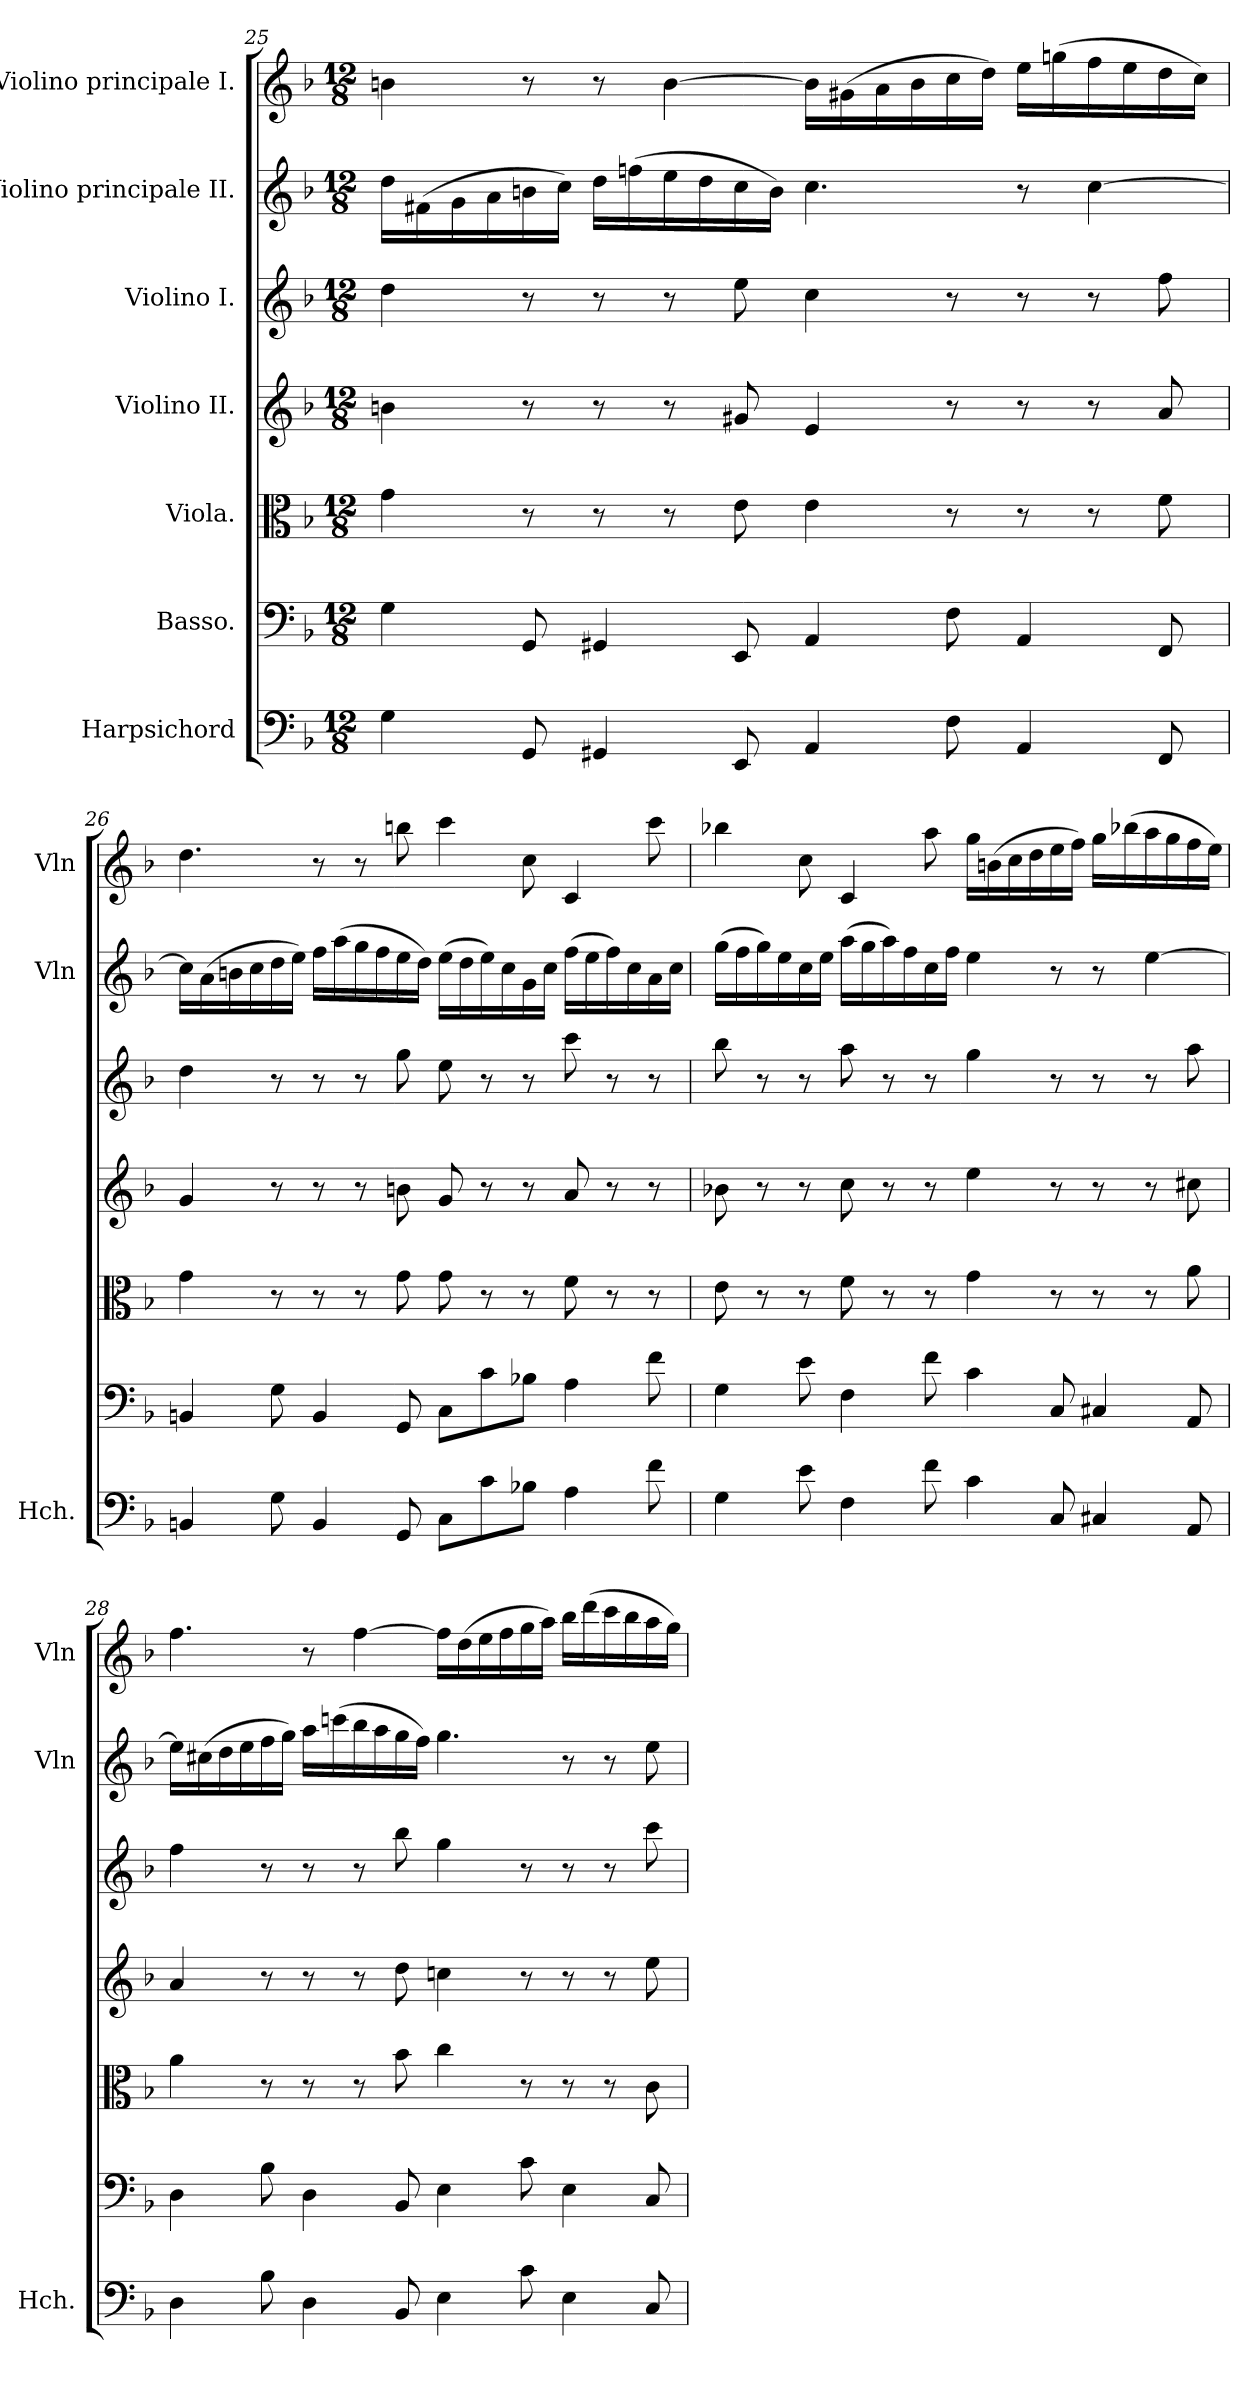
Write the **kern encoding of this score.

**kern	**kern	**kern	**kern	**kern	**kern	**kern
*part7	*part6	*part5	*part4	*part3	*part2	*part1
*staff7	*staff6	*staff5	*staff4	*staff3	*staff2	*staff1
*I"Harpsichord	*I"Basso.	*I"Viola.	*I"Violino II.	*I"Violino I.	*I"Violino principale II.	*I"Violino principale I.
*I'Hch.	*	*	*	*	*I'Vln	*I'Vln
*clefF4	*clefF4	*clefC3	*clefG2	*clefG2	*clefG2	*clefG2
*k[b-]	*k[b-]	*k[b-]	*k[b-]	*k[b-]	*k[b-]	*k[b-]
*M12/8	*M12/8	*M12/8	*M12/8	*M12/8	*M12/8	*M12/8
=25	=25	=25	=25	=25	=25	=25
4G\	4G\	4g\	4bn\	4dd\	16dd\LL	4bn\
.	.	.	.	.	(16f#X\	.
.	.	.	.	.	16g\	.
.	.	.	.	.	16a\	.
8GG/	8GG/	8r	8r	8r	16bn\	8r
.	.	.	.	.	16cc\JJ)	.
4GG#X/	4GG#X/	8r	8r	8r	16dd\LL	8r
.	.	.	.	.	(16ffn\	.
.	.	8r	8r	8r	16ee\	[4b\
.	.	.	.	.	16dd\	.
8EE/	8EE/	8e\	8g#X/	8ee\	16cc\	.
.	.	.	.	.	16b\JJ)	.
4AA/	4AA/	4e\	4e/	4cc\	4.cc\	16b\LL]
.	.	.	.	.	.	(16g#X\
.	.	.	.	.	.	16a\
.	.	.	.	.	.	16b\
8F\	8F\	8r	8r	8r	.	16cc\
.	.	.	.	.	.	16dd\JJ)
4AA/	4AA/	8r	8r	8r	8r	16ee\LL
.	.	.	.	.	.	(16ggn\
.	.	8r	8r	8r	[4cc\	16ff\
.	.	.	.	.	.	16ee\
8FF/	8FF/	8f\	8a/	8ff\	.	16dd\
.	.	.	.	.	.	16cc\JJ)
=26	=26	=26	=26	=26	=26	=26
4BBn/	4BBn/	4g\	4g/	4dd\	16cc\LL]	4.dd\
.	.	.	.	.	(16a\	.
.	.	.	.	.	16bn\	.
.	.	.	.	.	16cc\	.
8G\	8G\	8r	8r	8r	16dd\	.
.	.	.	.	.	16ee\JJ)	.
4BB/	4BB/	8r	8r	8r	16ff\LL	8r
.	.	.	.	.	(16aa\	.
.	.	8r	8r	8r	16gg\	8r
.	.	.	.	.	16ff\	.
8GG/	8GG/	8g\	8bn\	8gg\	16ee\	8bbn\
.	.	.	.	.	16dd\JJ)	.
8C/L	8C/L	8g\	8g/	8ee\	(16ee\LL	4ccc\
.	.	.	.	.	16dd\	.
8c\	8c\	8r	8r	8r	16ee\)	.
.	.	.	.	.	16cc\	.
8B-X\J	8B-X\J	8r	8r	8r	16g\	8cc\
.	.	.	.	.	16cc\JJ	.
4A\	4A\	8f\	8a/	8ccc\	(16ff\LL	4c/
.	.	.	.	.	16ee\	.
.	.	8r	8r	8r	16ff\)	.
.	.	.	.	.	16cc\	.
8f\	8f\	8r	8r	8r	16a\	8ccc\
.	.	.	.	.	16cc\JJ	.
!!LO:PB:g=z
=27	=27	=27	=27	=27	=27	=27
4G\	4G\	8e\	8b-X\	8bb-\	(16gg\LL	4bb-X\
.	.	.	.	.	16ff\	.
.	.	8r	8r	8r	16gg\)	.
.	.	.	.	.	16ee\	.
8e\	8e\	8r	8r	8r	16cc\	8cc\
.	.	.	.	.	16ee\JJ	.
4F\	4F\	8f\	8cc\	8aa\	(16aa\LL	4c/
.	.	.	.	.	16gg\	.
.	.	8r	8r	8r	16aa\)	.
.	.	.	.	.	16ff\	.
8f\	8f\	8r	8r	8r	16cc\	8aa\
.	.	.	.	.	16ff\JJ	.
4c\	4c\	4g\	4ee\	4gg\	4ee\	16gg\LL
.	.	.	.	.	.	(16bn\
.	.	.	.	.	.	16cc\
.	.	.	.	.	.	16dd\
8C/	8C/	8r	8r	8r	8r	16ee\
.	.	.	.	.	.	16ff\JJ)
4C#X/	4C#X/	8r	8r	8r	8r	16gg\LL
.	.	.	.	.	.	(16bb-X\
.	.	8r	8r	8r	[4ee\	16aa\
.	.	.	.	.	.	16gg\
8AA/	8AA/	8a\	8cc#X\	8aa\	.	16ff\
.	.	.	.	.	.	16ee\JJ)
=28	=28	=28	=28	=28	=28	=28
4D\	4D\	4a\	4a/	4ff\	16ee\LL]	4.ff\
.	.	.	.	.	(16cc#X\	.
.	.	.	.	.	16dd\	.
.	.	.	.	.	16ee\	.
8B-\	8B-\	8r	8r	8r	16ff\	.
.	.	.	.	.	16gg\JJ)	.
4D\	4D\	8r	8r	8r	16aa\LL	8r
.	.	.	.	.	(16cccn\	.
.	.	8r	8r	8r	16bb-\	[4ff\
.	.	.	.	.	16aa\	.
8BB-/	8BB-/	8b-\	8dd\	8bb-\	16gg\	.
.	.	.	.	.	16ff\JJ)	.
4E\	4E\	4cc\	4ccn\	4gg\	4.gg\	16ff\LL]
.	.	.	.	.	.	(16dd\
.	.	.	.	.	.	16ee\
.	.	.	.	.	.	16ff\
8c\	8c\	8r	8r	8r	.	16gg\
.	.	.	.	.	.	16aa\JJ)
4E\	4E\	8r	8r	8r	8r	16bb-\LL
.	.	.	.	.	.	(16ddd\
.	.	8r	8r	8r	8r	16ccc\
.	.	.	.	.	.	16bb-\
8C/	8C/	8c\	8ee\	8ccc\	8ee\	16aa\
.	.	.	.	.	.	16gg\JJ)
=	=	=	=	=	=	=
*-	*-	*-	*-	*-	*-	*-
